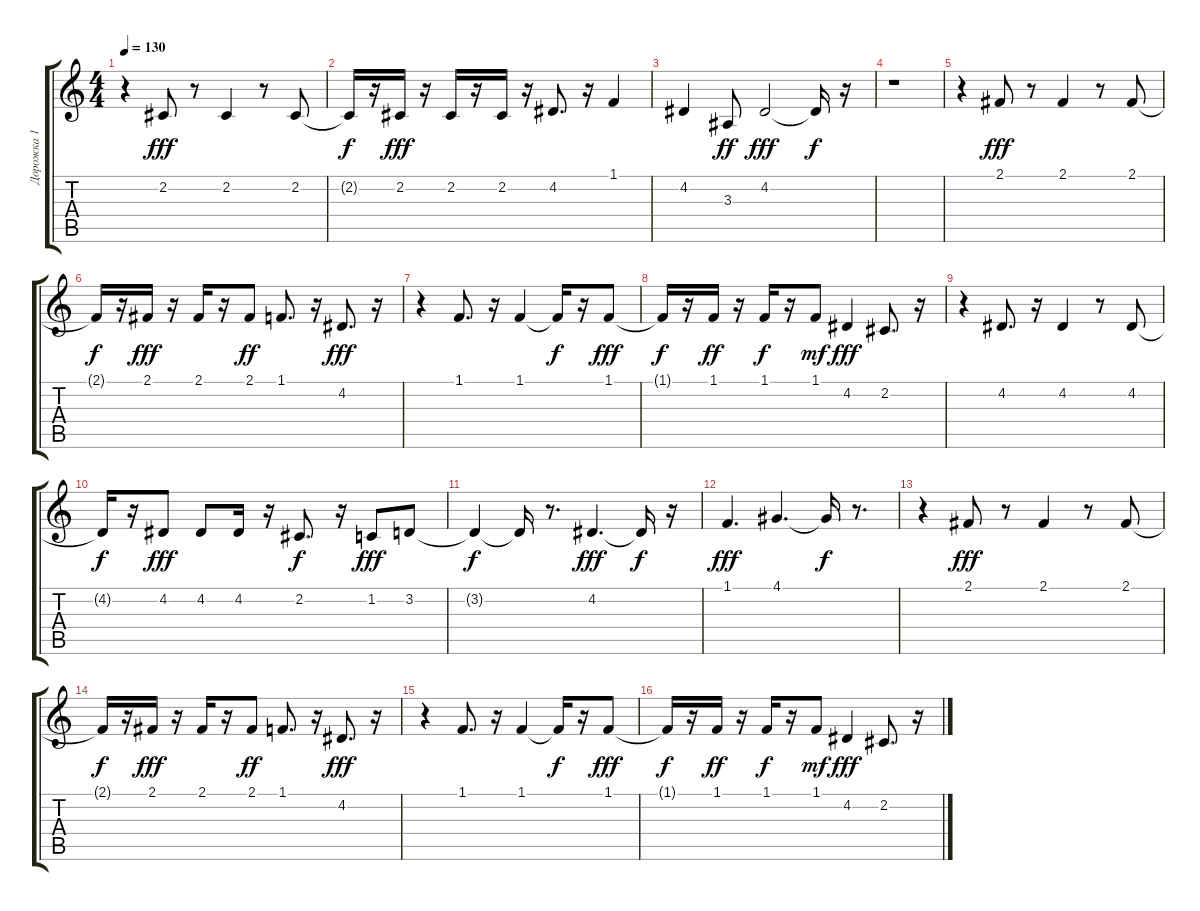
\track ("Дорожка 1" "Дорожка 1") {instrument clarinet}
\staff {score tabs}
\tuning (E4 B3 G3 D3 A2 E2) {hide}
\ts (4 4)
\tempo 130
\clef g2
\ks c
r.4{dy fff} 2.2.8 r.8 2.2.4 r.8 2.2.8 |
2.2{t}.16{dy f} r.16 2.2.16{dy fff} r.16 2.2.16 r.16 2.2.16 r.16 4.2.8{d} r.16 1.1.4 |
4.2.4 3.3.8{dy ff} 4.2.2{dy fff} 4.2{t}.16{dy f} r.16 |
r.1 |
r.4 2.1.8{dy fff} r.8 2.1.4 r.8 2.1.8 |
2.1{t}.16{dy f} r.16 2.1.16{dy fff} r.16 2.1.16 r.16 2.1.8{dy ff} 1.1.8{d} r.16 4.2.8{d dy fff} r.16 |
r.4 1.1.8{d} r.16 1.1.4 1.1{t}.16{dy f} r.16 1.1.8{dy fff} |
1.1{t}.16{dy f} r.16 1.1.16{dy ff} r.16 1.1.16{dy f} r.16 1.1.8{dy mf} 4.2.4{dy fff} 2.2.8{d} r.16 |
r.4 4.2.8{d} r.16 4.2.4 r.8 4.2.8 |
4.2{t}.16{dy f} r.16 4.2.8{dy fff} 4.2.8 4.2.16 r.16 2.2.8{d dy f} r.16 1.2.8{dy fff} 3.2.8 |
3.2{t}.4{dy f} 3.2{t}.16 r.8{d} 4.2.4{d dy fff} 4.2{t}.16{dy f} r.16 |
1.1.4{d dy fff} 4.1.4{d} 4.1{t}.16{dy f} r.8{d} |
r.4 2.1.8{dy fff} r.8 2.1.4 r.8 2.1.8 |
2.1{t}.16{dy f} r.16 2.1.16{dy fff} r.16 2.1.16 r.16 2.1.8{dy ff} 1.1.8{d} r.16 4.2.8{d dy fff} r.16 |
r.4 1.1.8{d} r.16 1.1.4 1.1{t}.16{dy f} r.16 1.1.8{dy fff} |
1.1{t}.16{dy f} r.16 1.1.16{dy ff} r.16 1.1.16{dy f} r.16 1.1.8{dy mf} 4.2.4{dy fff} 2.2.8{d} r.16
